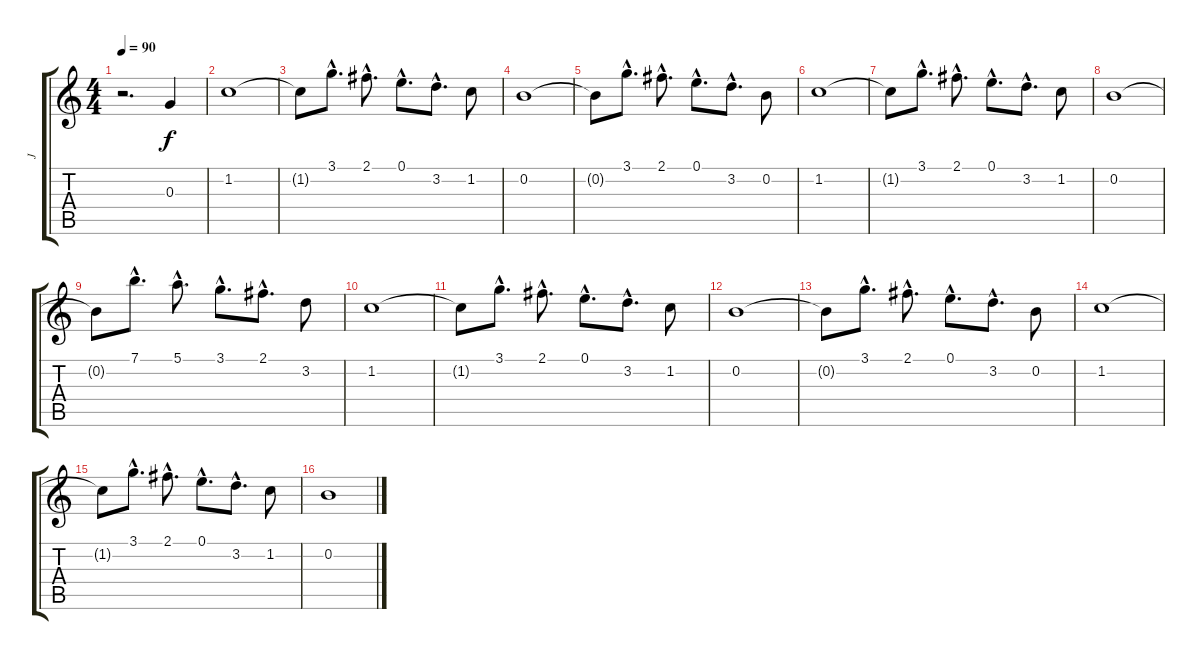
\track ("J" "J") {instrument electricbassfinger}
\staff {score tabs}
\tuning (E4 B3 G3 D3 A2 E2) {hide}
\ts (4 4)
\tempo 90
\clef g2
\ks c
r.2{d dy f} 0.3.4 |
1.2.1 |
1.2{t}.8 3.1{hac}.8{d} 2.1{hac}.8{d} 0.1{hac}.8{d} 3.2{hac}.8{d} 1.2.8 |
0.2.1 |
0.2{t}.8 3.1{hac}.8{d} 2.1{hac}.8{d} 0.1{hac}.8{d} 3.2{hac}.8{d} 0.2.8 |
1.2.1 |
1.2{t}.8 3.1{hac}.8{d} 2.1{hac}.8{d} 0.1{hac}.8{d} 3.2{hac}.8{d} 1.2.8 |
0.2.1 |
0.2{t}.8 7.1{hac}.8{d} 5.1{hac}.8{d} 3.1{hac}.8{d} 2.1{hac}.8{d} 3.2.8 |
1.2.1 |
1.2{t}.8 3.1{hac}.8{d} 2.1{hac}.8{d} 0.1{hac}.8{d} 3.2{hac}.8{d} 1.2.8 |
0.2.1 |
0.2{t}.8 3.1{hac}.8{d} 2.1{hac}.8{d} 0.1{hac}.8{d} 3.2{hac}.8{d} 0.2.8 |
1.2.1 |
1.2{t}.8 3.1{hac}.8{d} 2.1{hac}.8{d} 0.1{hac}.8{d} 3.2{hac}.8{d} 1.2.8 |
0.2.1
